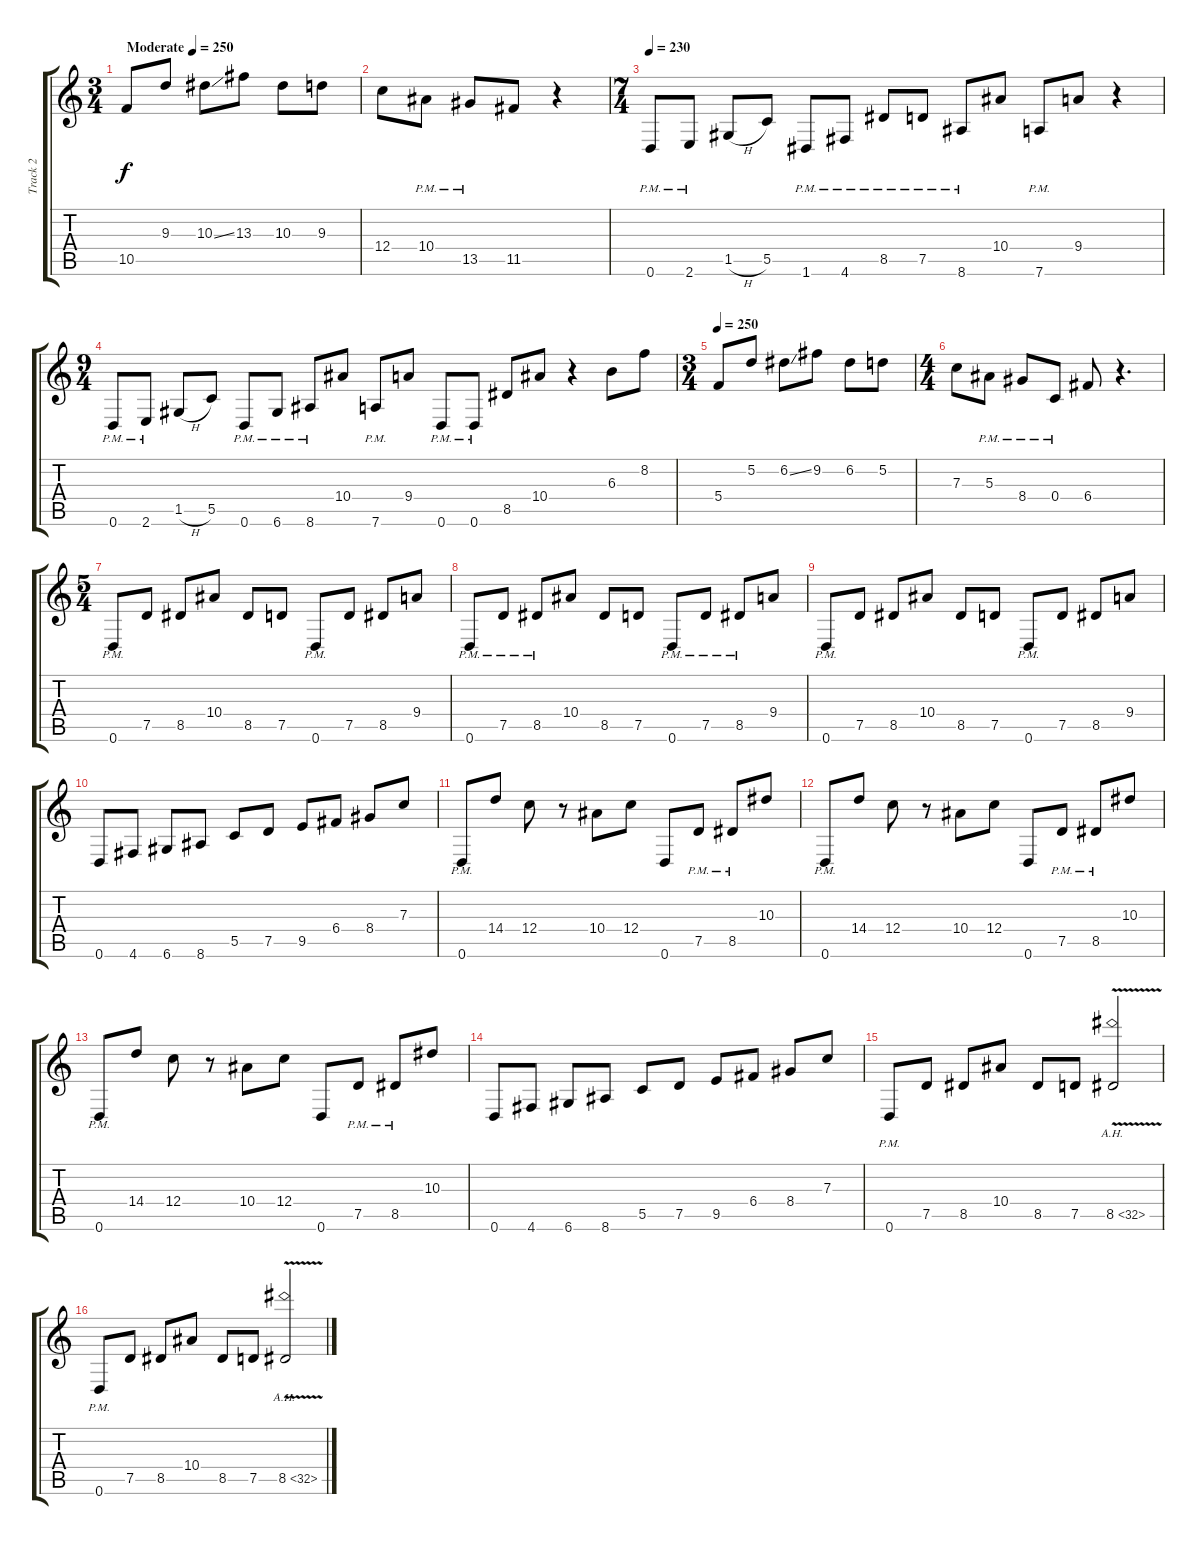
\track ("Track 2" "Track 2") {instrument distortionguitar}
\staff {score tabs}
\tuning (D4 A3 F3 C3 G2 D2) {hide}
\ts (3 4)
\tempo (250 "Moderate")
\clef g2
\ks c
10.5.8{dy f instrument distortionguitar} 9.3.8 10.3{ss}.8 13.3.8 10.3.8 9.3.8 |
12.4.8 10.4{pm}.8 13.5{pm}.8 11.5.8 r.4 |
\ts (7 4)
\tempo 230
0.6{pm}.8 2.6{pm}.8 1.5{h}.8 5.5.8 1.6{pm}.8 4.6{pm}.8 8.5{pm}.8 7.5{pm}.8 8.6{pm}.8 10.4.8 7.6{pm}.8 9.4.8 r.4 |
\ts (9 4)
0.6{pm}.8 2.6{pm}.8 1.5{h}.8 5.5.8 0.6{pm}.8 6.6{pm}.8 8.6{pm}.8 10.4.8 7.6{pm}.8 9.4.8 0.6{pm}.8 0.6{pm}.8 8.5.8 10.4.8 r.4 6.3.8 8.2.8 |
\ts (3 4)
\tempo 250
5.4.8 5.2.8 6.2{ss}.8 9.2.8 6.2.8 5.2.8 |
\ts (4 4)
7.3.8 5.3{pm}.8 8.4{pm}.8 0.4{pm}.8 6.4.8 r.4{d} |
\ts (5 4)
0.6{pm}.8 7.5.8 8.5.8 10.4.8 8.5.8 7.5.8 0.6{pm}.8 7.5.8 8.5.8 9.4.8 |
0.6{pm}.8 7.5{pm}.8 8.5{pm}.8 10.4.8 8.5.8 7.5.8 0.6{pm}.8 7.5{pm}.8 8.5{pm}.8 9.4.8 |
0.6{pm}.8 7.5.8 8.5.8 10.4.8 8.5.8 7.5.8 0.6{pm}.8 7.5.8 8.5.8 9.4.8 |
0.6.8 4.6.8 6.6.8 8.6.8 5.5.8 7.5.8 9.5.8 6.4.8 8.4.8 7.3.8 |
0.6{pm}.8 14.4.8 12.4.8 r.8 10.4.8 12.4.8 0.6.8 7.5{pm}.8 8.5{pm}.8 10.3.8 |
0.6{pm}.8 14.4.8 12.4.8 r.8 10.4.8 12.4.8 0.6.8 7.5{pm}.8 8.5{pm}.8 10.3.8 |
0.6{pm}.8 14.4.8 12.4.8 r.8 10.4.8 12.4.8 0.6.8 7.5{pm}.8 8.5{pm}.8 10.3.8 |
0.6.8 4.6.8 6.6.8 8.6.8 5.5.8 7.5.8 9.5.8 6.4.8 8.4.8 7.3.8 |
0.6{pm}.8 7.5.8 8.5.8 10.4.8 8.5.8 7.5.8 8.5{ah 24 v}.2 |
0.6{pm}.8 7.5.8 8.5.8 10.4.8 8.5.8 7.5.8 8.5{ah 24 v}.2
